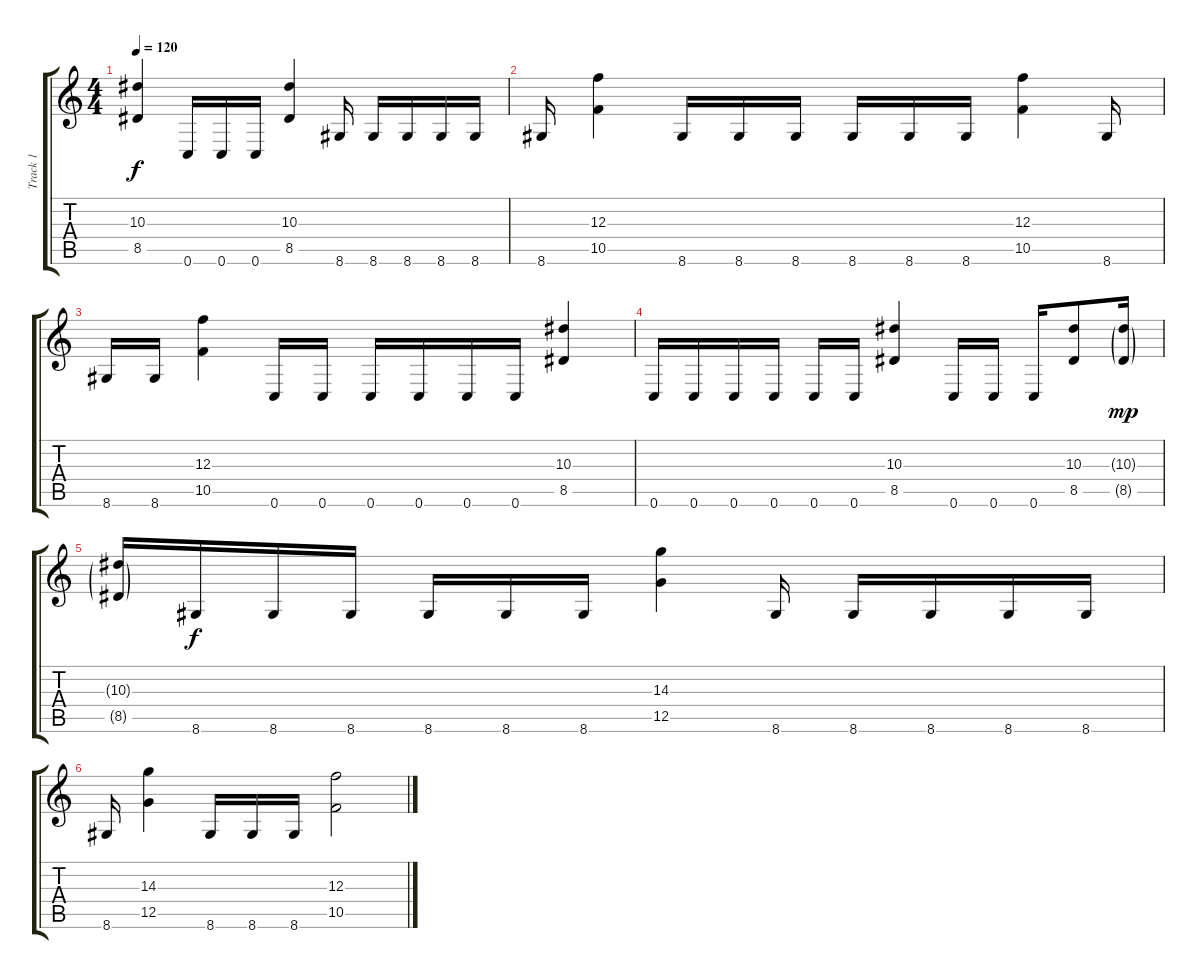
\track ("Track 1" "Track 1") {instrument electricguitarclean}
\staff {score tabs}
\tuning (D4 A3 F3 C3 G2 C2) {hide}
\ts (4 4)
\tempo 120
\clef g2
\ks c
(10.3 8.5).4{dy f} 0.6.16 0.6.16 0.6.16 (10.3 8.5).4 8.6.16 8.6.16 8.6.16 8.6.16 8.6.16 |
8.6.16 (12.3 10.5).4 8.6.16 8.6.16 8.6.16 8.6.16 8.6.16 8.6.16 (12.3 10.5).4 8.6.16 |
8.6.16 8.6.16 (12.3 10.5).4 0.6.16 0.6.16 0.6.16 0.6.16 0.6.16 0.6.16 (10.3 8.5).4 |
0.6.16 0.6.16 0.6.16 0.6.16 0.6.16 0.6.16 (10.3 8.5).4 0.6.16 0.6.16 0.6.16 (10.3 8.5).8 (10.3{g} 8.5{g}).16{dy mp} |
(10.3{g} 8.5{g}).16 8.6.16{dy f} 8.6.16 8.6.16 8.6.16 8.6.16 8.6.16 (14.3 12.5).4 8.6.16 8.6.16 8.6.16 8.6.16 8.6.16 |
8.6.16 (14.3 12.5).4 8.6.16 8.6.16 8.6.16 (12.3 10.5).2
